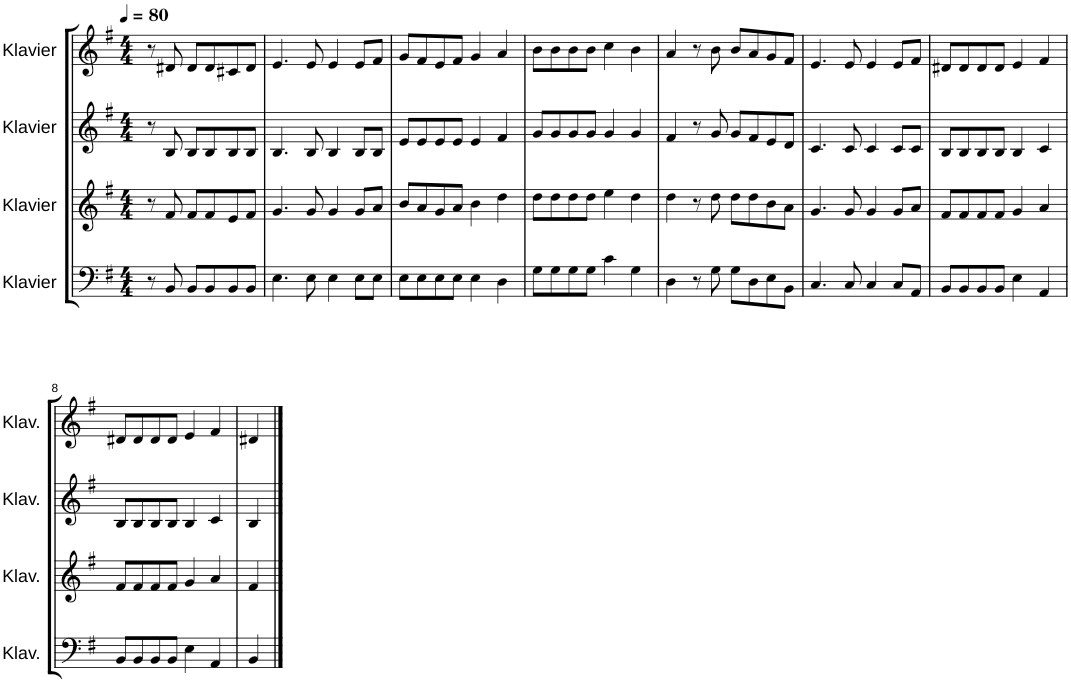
**kern	**kern	**kern	**kern
*part4	*part3	*part2	*part1
*staff4	*staff3	*staff2	*staff1
*I"Klavier	*I"Klavier	*I"Klavier	*I"Klavier
*I'Klav.	*I'Klav.	*I'Klav.	*I'Klav.
*clefF4	*clefG2	*clefG2	*clefG2
*k[f#]	*k[f#]	*k[f#]	*k[f#]
*M4/4	*M4/4	*M4/4	*M4/4
*MM80	*MM80	*MM80	*MM80
=1	=1	=1	=1
8r	8r	8r	8r
8BB/	8f#/	8B/	8d#X/
8BB/L	8f#/L	8B/L	8d#/L
8BB/	8f#/	8B/	8d#/
8BB/	8e/	8B/	8c#X/
8BB/J	8f#/J	8B/J	8d#/J
=2	=2	=2	=2
4.E\	4.g/	4.B/	4.e/
8E\	8g/	8B/	8e/
4E\	4g/	4B/	4e/
8E\L	8g/L	8B/L	8e/L
8E\J	8a/J	8B/J	8f#/J
=3	=3	=3	=3
8E\L	8b/L	8e/L	8g/L
8E\	8a/	8e/	8f#/
8E\	8g/	8e/	8e/
8E\J	8a/J	8e/J	8f#/J
4E\	4b\	4e/	4g/
4D\	4dd\	4f#/	4a/
=4	=4	=4	=4
8G\L	8dd\L	8g/L	8b\L
8G\	8dd\	8g/	8b\
8G\	8dd\	8g/	8b\
8G\J	8dd\J	8g/J	8b\J
4c\	4ee\	4g/	4cc\
4G\	4dd\	4g/	4b\
=5	=5	=5	=5
4D\	4dd\	4f#/	4a/
8r	8r	8r	8r
8G\	8dd\	8g/	8b\
8G\L	8dd\L	8g/L	8b/L
8D\	8dd\	8f#/	8a/
8E\	8b\	8e/	8g/
8BB\J	8a\J	8d/J	8f#/J
=6	=6	=6	=6
4.C/	4.g/	4.c/	4.e/
8C/	8g/	8c/	8e/
4C/	4g/	4c/	4e/
8C/L	8g/L	8c/L	8e/L
8AA/J	8a/J	8c/J	8f#/J
=7	=7	=7	=7
8BB/L	8f#/L	8B/L	8d#X/L
8BB/	8f#/	8B/	8d#/
8BB/	8f#/	8B/	8d#/
8BB/J	8f#/J	8B/J	8d#/J
4E\	4g/	4B/	4e/
4AA/	4a/	4c/	4f#/
!!LO:LB:g=z
=8	=8	=8	=8
8BB/L	8f#/L	8B/L	8d#X/L
8BB/	8f#/	8B/	8d#/
8BB/	8f#/	8B/	8d#/
8BB/J	8f#/J	8B/J	8d#/J
4E\	4g/	4B/	4e/
4AA/	4a/	4c/	4f#/
=9	=9	=9	=9
4BB/	4f#/	4B/	4d#X/
==	==	==	==
*-	*-	*-	*-
